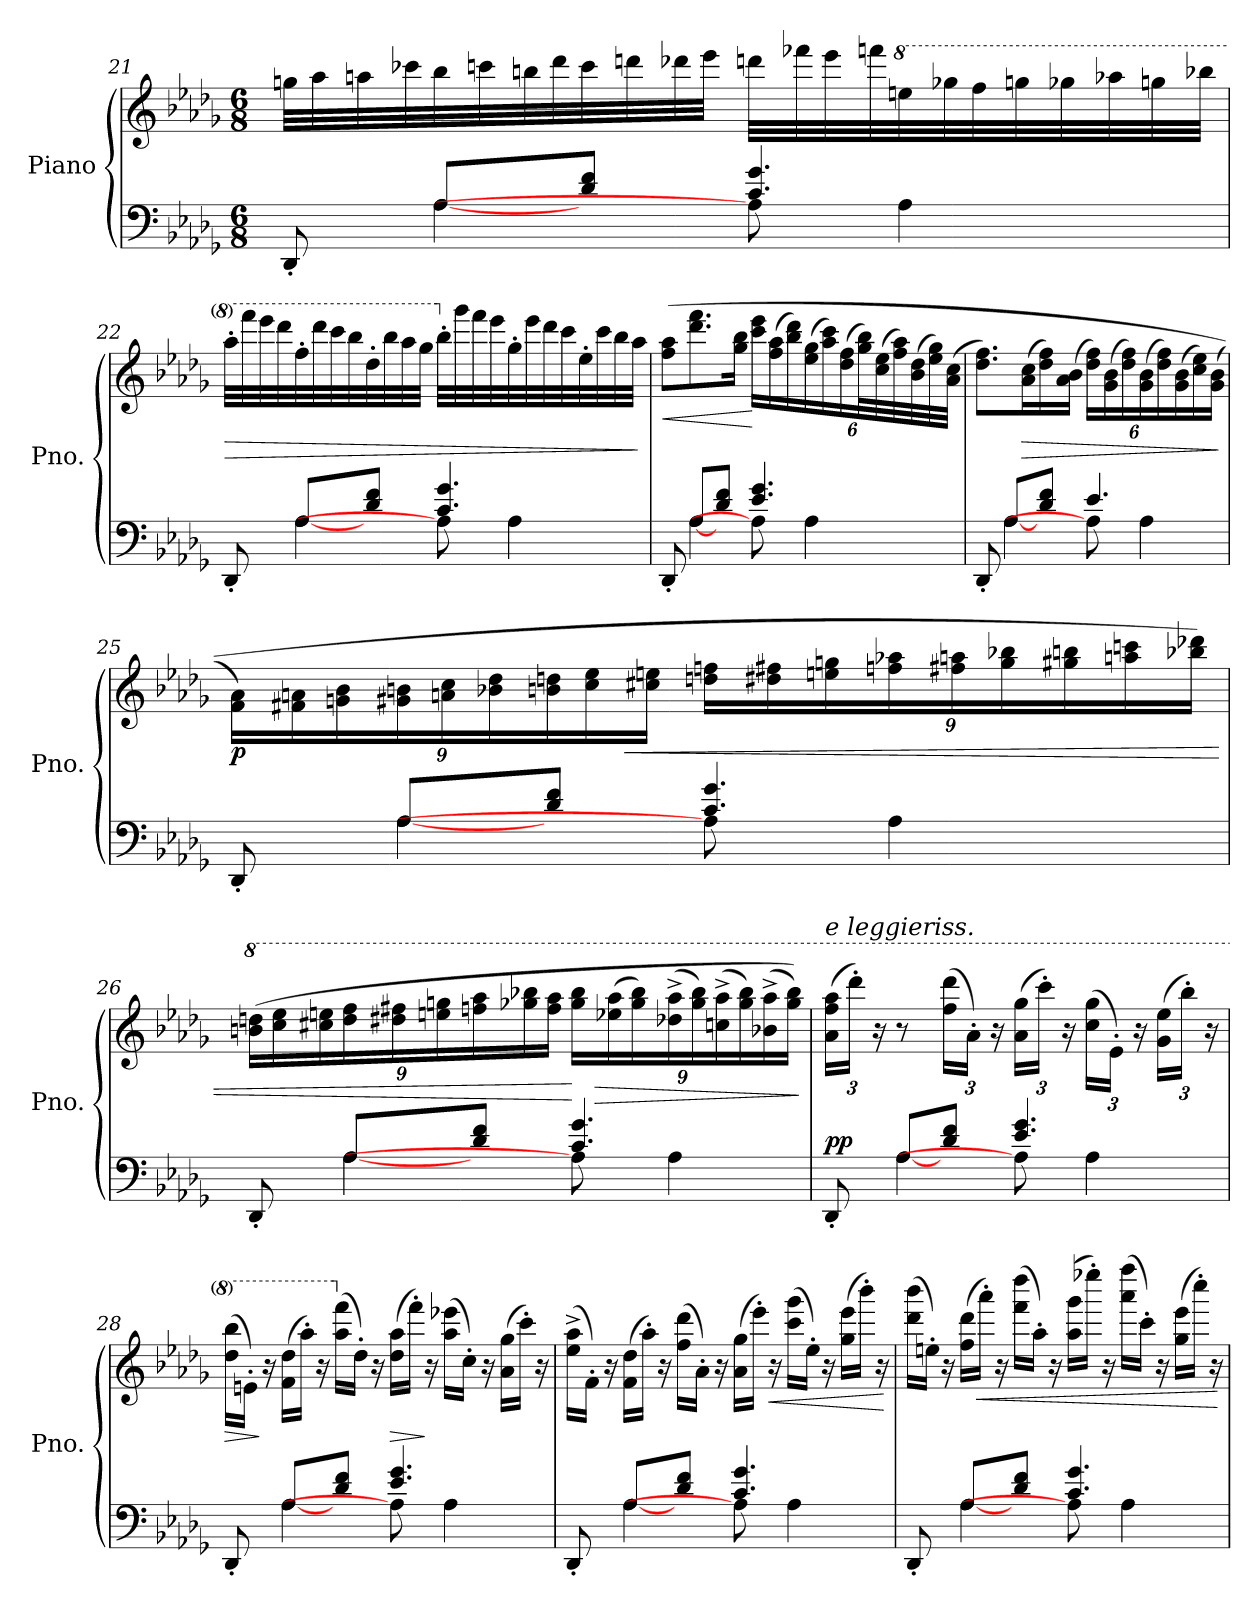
**kern	**kern	**dynam
*part1	*part1	*part1
*staff2	*staff1	*staff1/2
*I"Piano	*	*
*I'Pno.	*	*
!!LO:PB:g=z
*clefF4	*clefG2	*
*k[b-e-a-d-g-]	*k[b-e-a-d-g-]	*
*M6/8	*M6/8	*
=21	=21	=21
*^	*	*
8DD-'/	8ryy	32ggn\LLL	.
.	.	32aa-\	.
.	.	32aan\	.
.	.	32ccc-X\	.
4A-\	[8A-/L	32bb-\	.
.	.	32cccn\	.
.	.	32bbn\	.
.	.	32ddd-\	.
.	8d-/ 8f/J	32ccc\	.
.	.	32dddn\	.
.	.	32ddd-X\	.
.	.	32eee-\JJJ	.
8A-\]	4.c/ 4.g-/	32dddn\LLL	.
.	.	32fff-X\	.
.	.	32eee-\	.
.	.	32fffn\	.
*	*	*8va	*
4A-\	.	32eeen\	.
.	.	32ggg-X\	.
.	.	32fff\	.
.	.	32gggn\	.
.	.	32ggg-X\	.
.	.	32aaa-X\	.
.	.	32gggn\	.
.	.	32bbb-X\JJJ	.
=22	=22	=22	=22
!	!	!	!LO:HP:b
8DD-'/	8ryy	32aaa-'\LLL	>
.	.	32ffff\	.
.	.	32eeee-\	.
.	.	32dddd-\	.
4A-\	[8A-/L	32fff'\	.
.	.	32dddd-\	.
.	.	32cccc\	.
.	.	32bbb-\	.
.	8d-/ 8f/J	32ddd-'\	.
.	.	32bbb-\	.
.	.	32aaa-\	.
.	.	32ggg-\JJJ	.
*	*	*X8va	*
8A-\]	4.c/ 4.g-/	32bb-'\LLL	.
.	.	32ggg-\	.
.	.	32fff\	.
.	.	32eee-\	.
4A-\	.	32gg-'\	.
.	.	32eee-\	.
.	.	32ddd-\	.
.	.	32ccc\	.
.	.	32ee-'\	.
.	.	32ccc\	.
.	.	32bb-\	.
.	.	32aa-\JJJ	.
*v	*v	*	*
.	.	]
!!LO:LB:g=z
=23	=23	=23
*^	*	*
!	!	!	!LO:HP:b
8DD-'/	8ryy	(8ff\ 8aa-\L	<
4A-\	[8A-/L	8.ddd-\ 8.fff\	.
.	8d-/ 8f/J	.	.
.	.	16gg-\ 16bb-\Jk	.
*	*	*Xbrackettup	*
!	!	!	!LO:DY:n=1:b
8A-\]	4.e-/ 4.g-/	24ccc\ 24eee-\LL	[ other-dynamics
.	.	(24ff\ 24aa-\	.
.	.	24bb-\ 24ddd-\)	.
4A-\	.	(24ee-\ 24gg-\	.
.	.	24aa-\ 24ccc\)	.
.	.	(24dd-\ 24ff\	.
.	.	48gg-\ 48bb-\L)	.
.	.	(48cc\ 48ee-\	.
.	.	48ff\ 48aa-\)	.
.	.	(48b-\ 48dd-\	.
.	.	48ee-\ 48gg-\)	.
.	.	(48a-\ 48cc\JJJ	.
=24	=24	=24	=24
8DD-'/	8ryy	8.dd-\ 8.ff\L)	.
4A-\	[8A-/L	.	.
!	!	!	!LO:HP:b
.	.	(16a-\ 16cc\L	>
.	8d-/ 8f/J	16dd-\ 16ff\)	.
.	.	(16a-\ 16b-\JJ	.
8A-\]	4.e-/	24dd-\ 24ff\LL)	.
.	.	(24g-\ 24b-\	.
.	.	24dd-\ 24ff\)	.
4A-\	.	(24g-\ 24b-\	.
.	.	24dd-\ 24ff\)	.
.	.	(24g-\ 24b-\	.
.	.	16cc\ 16ee-\)	.
.	.	(16g-\ 16b-\JJ	.
*v	*v	*	*
.	.	]
=25	=25	=25
*^	*	*
!	!	!	!LO:DY:b
8DD-'/	8ryy	24f\ 24a-\LL)	p
.	.	24f#X\ 24an\	.
.	.	24gn\ 24b-\	.
4A-\	[8A-/L	24g#X\ 24bn\	.
.	.	24an\ 24cc\	.
.	.	24b-X\ 24dd-\	.
.	8d-/ 8f/J	24bn\ 24ddn\	.
.	.	24cc\ 24ee-\	.
!	!	!	!LO:HP:b
.	.	24cc#X\ 24een\JJ	<
8A-\]	4.c/ 4.g-/	24ddn\ 24ffn\LL	.
.	.	24dd#X\ 24ff#X\	.
.	.	24een\ 24ggn\	.
4A-\	.	24ffn\ 24aa-X\	.
.	.	24ff#X\ 24aan\	.
.	.	24gg\ 24bb-X\	.
.	.	24gg#X\ 24bbn\	.
.	.	24aan\ 24cccn\	.
.	.	24bb-X\ 24ddd-X\JJ)	.
!!LO:LB:g=z
=26	=26	=26	=26
*	*	*8va	*
8DD-'/	8ryy	(24bbn\ 24dddn\LL	.
.	.	24ccc\ 24eee-\	.
.	.	24ccc#X\ 24eeen\	.
4A-\	[8A-/L	24ddd\ 24fff\	.
.	.	24ddd#X\ 24fff#X\	.
.	.	24eeen\ 24gggn\	.
.	8d-/ 8f/J	24fffn\ 24aaa-\	.
.	.	24ggg-X\ 24bbb-X\	.
.	.	24fff\ 24aaa-\JJ	.
8A-\]	4.c/ 4.g-/	24ggg-\ 24bbb-\LL	[
!	!	!	!LO:HP:b
.	.	(24eee-X\ 24aaa-\	>
.	.	24ggg-\ 24bbb-\)	.
4A-\	.	(24ddd-X\^ 24aaa-\^	.
.	.	24ggg-\ 24bbb-\)	.
.	.	(24cccn\^ 24aaa-\^	.
.	.	24ggg-\ 24bbb-\)	.
.	.	(24bb-X\^ 24aaa-\^	.
.	.	24ggg-\ 24bbb-\JJ))	.
*v	*v	*	*
.	.	]
=27	=27	=27
*^	*	*
!	!	!LO:TX:a:i:t=e leggieriss.	!
!	!	!	!LO:DY:a=2
8DD-'/	8ryy	(24aa-\ 24fff\ 24aaa-\LL	pp
.	.	24dddd-'\JJ)	.
.	.	24r	.
4A-\	[8A-/L	8r	.
.	8d-/ 8f/J	(24fff\ 24dddd-\LL	.
.	.	24aa-'\JJ)	.
.	.	24r	.
8A-\]	4.e-/ 4.g-/	(24aa-\ 24ggg-\LL	.
.	.	24cccc'\JJ)	.
.	.	24r	.
4A-\	.	(24ccc\ 24ggg-\LL	.
.	.	24ee-'\JJ)	.
.	.	24r	.
.	.	(24gg-\ 24eee-\LL	.
.	.	24bbb-'\JJ)	.
.	.	24r	.
!!LO:LB:g=z
=28	=28	=28	=28
*	*	*Xtuplet	*
!	!	!	!LO:HP:b
8DD-'/	8ryy	(24ddd-\ 24bbb-\LL	>
.	.	24een'\JJ)	.
.	.	24r	]
4A-\	[8A-/L	(24ff\ 24ddd-\LL	.
.	.	24aaa-'\JJ)	.
.	.	24r	.
*	*	*X8va	*
.	8d-/ 8f/J	(24aa-\ 24fff\LL	.
.	.	24dd-'\JJ)	.
.	.	24r	.
!	!	!	!LO:HP:b
8A-\]	4.e-/ 4.g-/	(24dd-\ 24aa-\LL	>
.	.	24fff'\JJ)	.
.	.	24r	]
4A-\	.	(24aa-\ 24eee-X\LL	.
.	.	24cc'\JJ)	.
.	.	24r	.
.	.	(24a-\ 24gg-\LL	.
.	.	24ccc'\JJ)	.
.	.	24r	.
=29	=29	=29	=29
8DD-'/	8ryy	(24ee-\^ 24aa-\^LL	.
.	.	24f'\JJ)	.
.	.	24r	.
4A-\	[8A-/L	(24f\ 24dd-\LL	.
.	.	24aa-'\JJ)	.
.	.	24r	.
.	8d-/ 8f/J	(24ff\ 24ddd-\LL	.
.	.	24a-'\JJ)	.
.	.	24r	.
8A-\]	4.c/ 4.g-/	(24a-\ 24gg-\LL	.
.	.	24eee-'\JJ)	.
!	!	!	!LO:HP:b
.	.	24r	<
4A-\	.	(24ccc\ 24ggg-\LL	.
.	.	24ee-'\JJ)	.
.	.	24r	.
.	.	(24gg-\ 24eee-\LL	.
.	.	24bbb-'\JJ)	.
.	.	24r	.
*v	*v	*	*
.	.	[
=30	=30	=30
*^	*	*
8DD-'/	8ryy	(24ddd-\ 24bbb-\LL	.
.	.	24een'\JJ)	.
.	.	24r	.
4A-\	[8A-/L	(24ff\ 24ddd-\LL	.
!	!	!	!LO:HP:b
.	.	24aaa-'\JJ)	<
.	.	24r	.
.	8d-/ 8f/J	(24fff\ 24dddd-\LL	.
.	.	24aa-'\JJ)	.
.	.	24r	.
8A-\]	4.c/ 4.g-/	(24aa-\ 24ggg-\LL	.
.	.	24eeee-X'\JJ)	.
.	.	24r	.
4A-\	.	(24aaa-\ 24ffff\LL	.
.	.	24ccc'\JJ)	.
.	.	24r	.
.	.	(24gg-\ 24eee-\LL	.
.	.	24cccc'\JJ)	.
.	.	24r	.
*v	*v	*	*
.	.	[
=	=	=
*-	*-	*-
